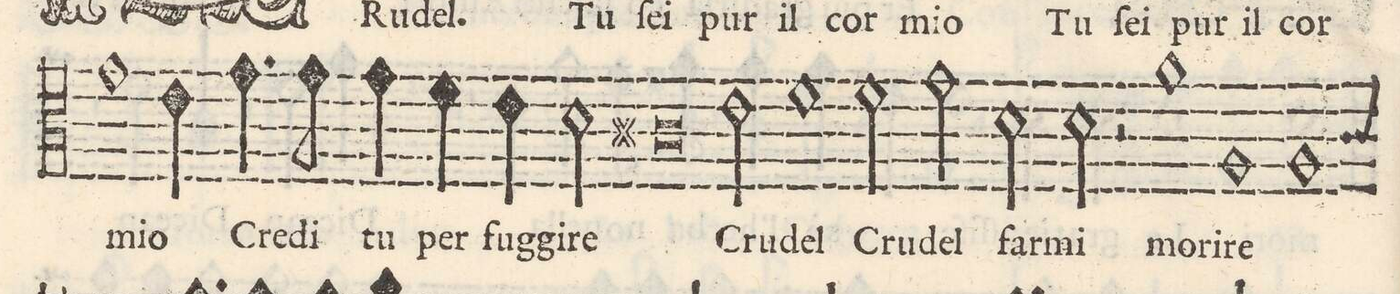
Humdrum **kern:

**kern	**text
*I"SESTO	*
*clefC3	*
*k[]	*
*met(C|)	*
*M2/1	*
1g	mi-
=9-	=9-
4e\	-o
4.g\	Cre-
8g\	-di
4g\	tu
4f\	per
4e\	fug-
2d\	-gi-
=10-	=10-
0c#X	-re
=11-	=11-
2e\	Cru-
1f	-del
2f\	Cru-
=12-	=12-
2g\	-del
2d\	far-
2d\	-mi
2r	.
=13-	=13-
1a	mo-
1A	-ri-
=14-	=14-
1A	-re
*custos:c	*
*-	*-
